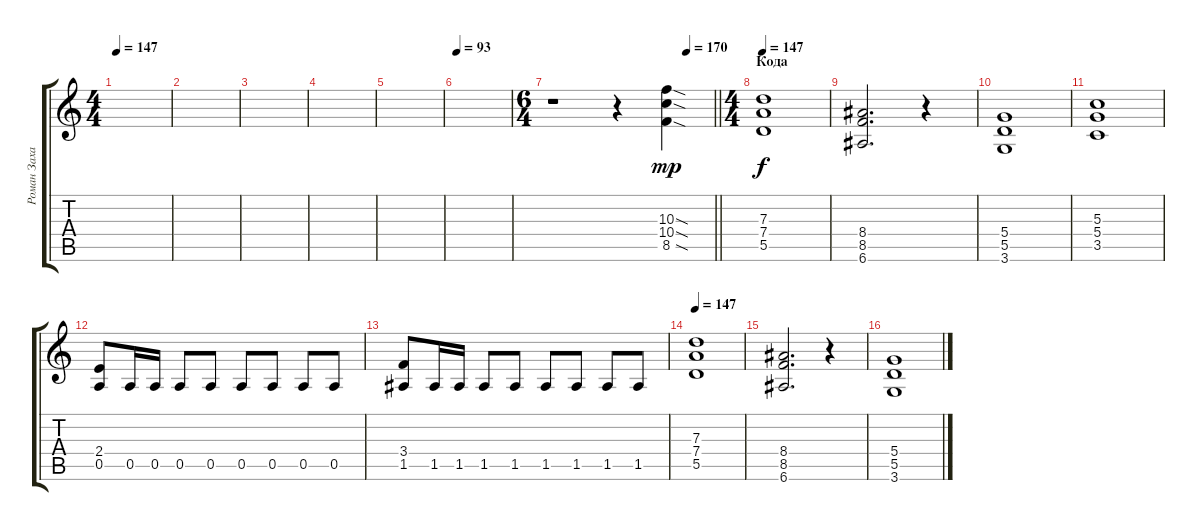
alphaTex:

\track ("Роман Захаров" "Роман Заха") {instrument distortionguitar}
\staff {score tabs}
\tuning (E4 B3 G3 D3 A2 E2) {hide}
\ts (4 4)
\tempo 147
\clef g2
\ks c
|
|
|
|
|
\tempo 93
|
\ts (6 4)
\tempo (170 0.8333333333333334)
\barLineRight lightlight
r.1 r.4 (10.3{sod} 10.4{sod} 8.5{sod}).4{dy mp} |
\ts (4 4)
\section ("" "Кода")
\tempo 147
(7.3 7.4 5.5).1{dy f} |
(8.4 8.5 6.6).2{d} r.4 |
(5.4 5.5 3.6).1 |
(5.3 5.4 3.5).1 |
(2.4 0.5).8 0.5.16 0.5.16 0.5.8 0.5.8 0.5.8 0.5.8 0.5.8 0.5.8 |
(3.4 1.5).8 1.5.16 1.5.16 1.5.8 1.5.8 1.5.8 1.5.8 1.5.8 1.5.8 |
\tempo 147
(7.3 7.4 5.5).1 |
(8.4 8.5 6.6).2{d} r.4 |
(5.4 5.5 3.6).1
